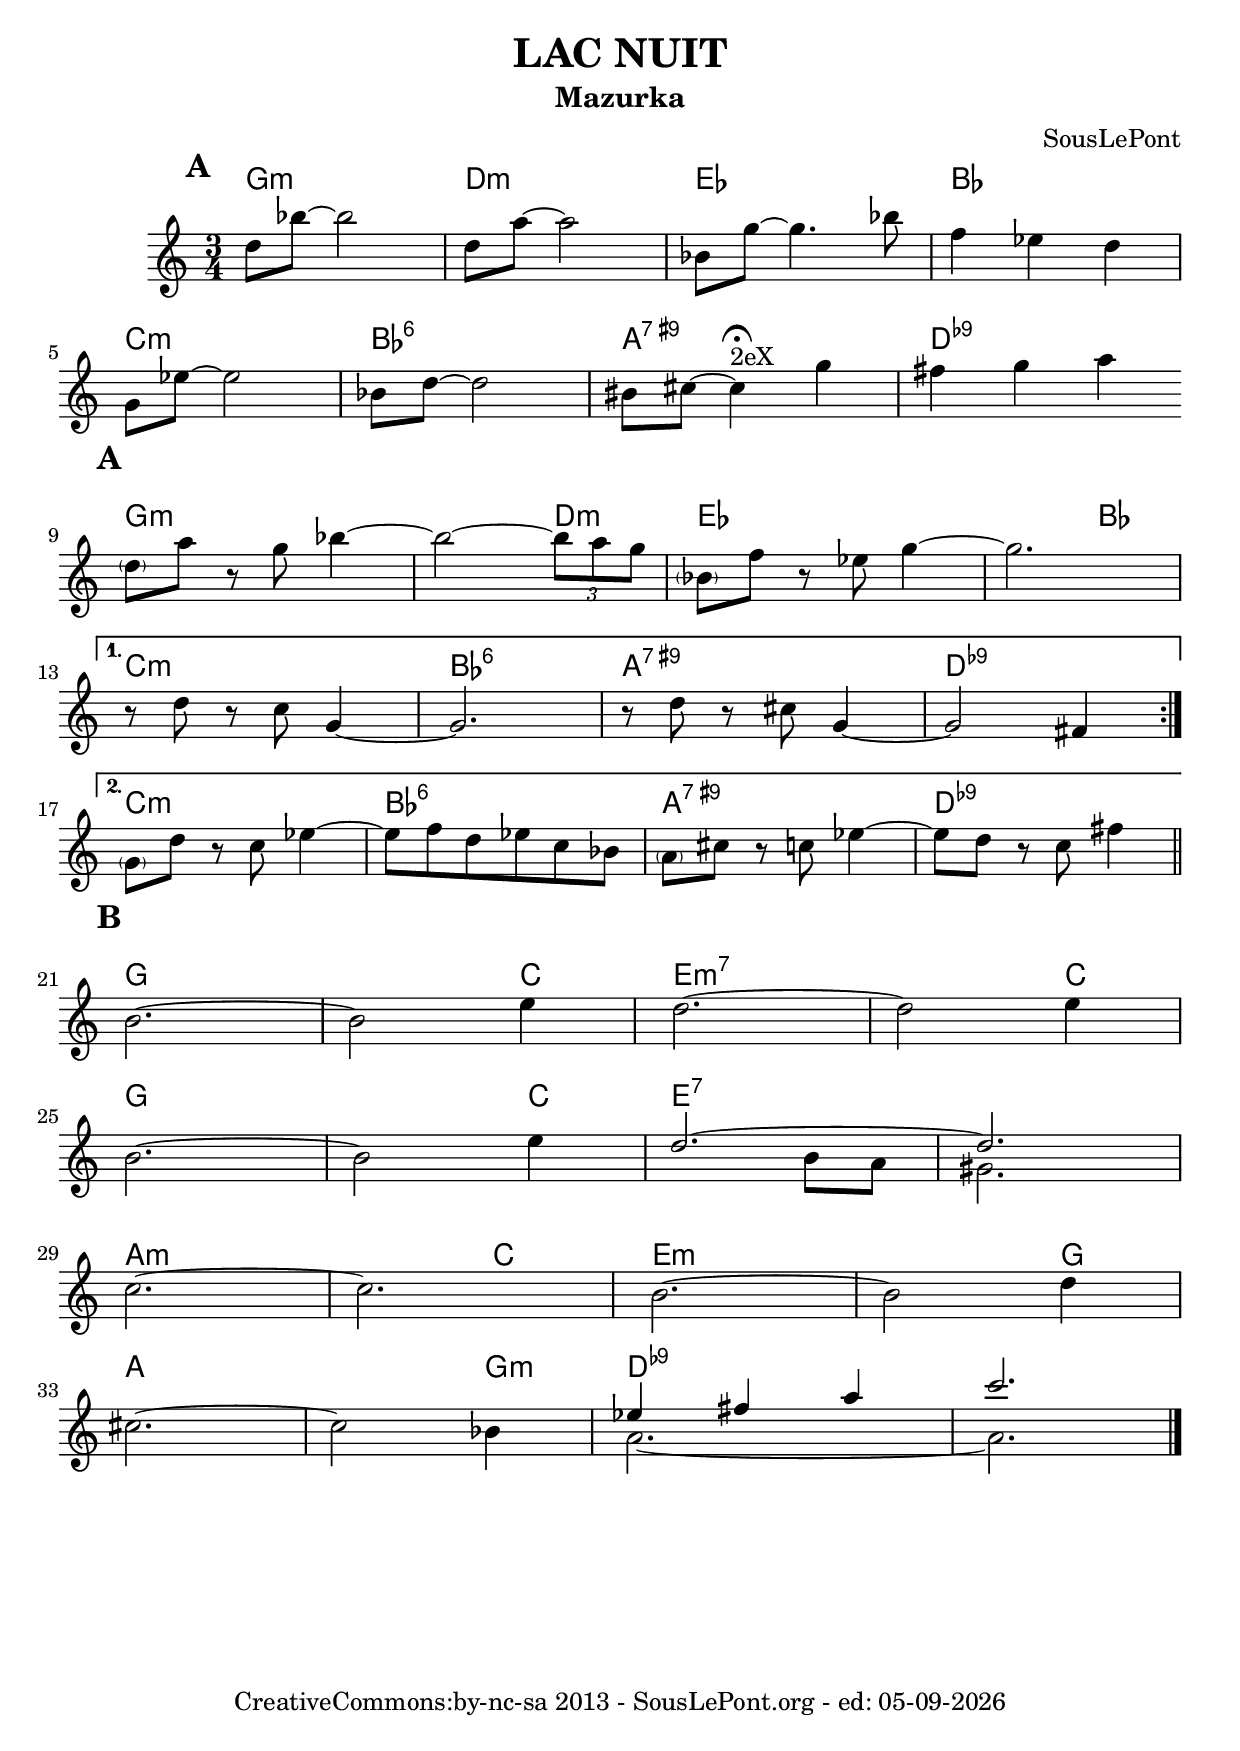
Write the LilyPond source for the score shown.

\version "2.10.0"
#(set-default-paper-size "a4")
#(set-global-staff-size 22)

\header{
	title = "LAC NUIT"
	subtitle = "Mazurka"
	composer = "SousLePont"
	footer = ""
	date = # ( strftime "%d-%m-%Y" ( localtime ( current-time ) ) )
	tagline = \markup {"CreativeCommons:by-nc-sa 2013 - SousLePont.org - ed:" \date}
	dedication = ""
}
%Décommente la ligne suivante pour gagner de la place
%\paper {between-system-space = 1.0\cm between-system-padding = 1 ragged-bottom=##f ragged-last-bottom=##f }
pipeSymbol = {\bar ":|" \break \mark \default}

harmonies = { \chords {
g2.:m d:m es bes \break
c:m bes:6 a:7.9+ d:3.5.9- \break
g2.:m s2 d4:m es2.s2   bes4 \break
c2.:m bes:6 a:7.9+ d:3.5.9- \break
c:m bes:6 a:7.9+ d:3.5.9- \break
g2. s2 c4 e2.:m7 s2 c4 \break
g2. s2 c4 e2.:7 s \break
a2.:m s2 c4 e2.:m s2 g4 \break
a2. s2 g4:m d2.:3.5.9- s \break
}}
melodie   = \transpose d d' { 
\time 3/4
\mark \default
d'8 bes'~bes'2 d'8 a'~a'2
bes8 g'~g'4. bes'8 f'4 es' d'
g8 es'~es'2 bes8 d'~d'2
bis8 cis'~ cis'4^"2eX"\fermata g' fis'4 g' a' \bar":|:" 
\mark #1
\repeat volta 2 {
  \parenthesize d'8 a' r g' bes'4~bes'2~ \times 2/3 { bes'8 a' g' }
  \parenthesize bes8  f' r es' g'4~g'2. \break}
\alternative{{
  r8 d' r c' g4~ g2.
  r8 d' r cis'! g4~ g2 fis4
   }{
  \parenthesize g8 d' r c' es'4~es'8 f' d' es' c' bes
  \parenthesize a8 cis'! r c' es'4~es'8 d' r c' fis'!4 
}}
\bar"||"
\mark \default
b2.~b2 e'4
d'2.~d'2 e'4
b2.~b2 e'4
<<{d'2.~d'2.}\\{s2 b8 a gis2. }>> 
c'2.~c'
b2.~b2 d'4
cis'!2.~cis'2 bes4 
<<{es'4 fis' a' c''2.}\\{a2.~a}>>\bar"|."
}
droite    = \transpose d d' { 
s2. s s s
s s s s
s s s s
s s s s
s s s s
b2.~b2 e'4
}
gauche    = \relative c { 
}

\score {
  <<
	\new ChordNames \harmonies	%grave les accords au dessus 	
	\new Staff = "" { \clef "treble" \override Score.RehearsalMark #'padding = #5 \set Score.markFormatter = #format-mark-circle-letters \set Score.skipBars = ##t \melodie }

%	\new PianoStaff = "" <<
%        \new Staff = "droite" \with {\override StaffSymbol #'staff-space = #(magstep -3)\override StaffSymbol #'thickness = #(magstep -3)}  {\set fontSize = #-3 \droite }
%        \new Staff = "gauche" { \clef "bass" \gauche }
%       >>
  >>    
  \midi {
    }
  \layout {}
}

